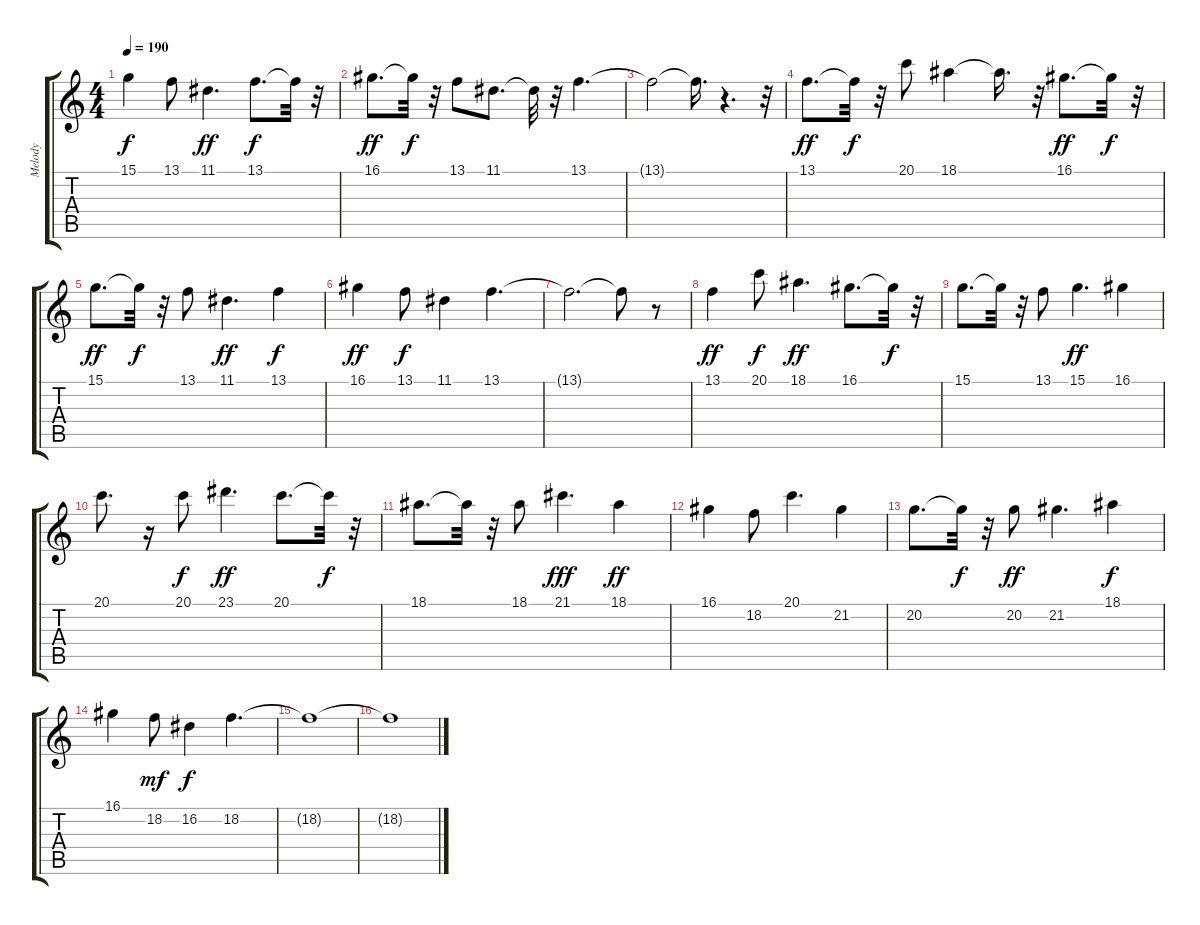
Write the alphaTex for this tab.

\track ("Melody" "Melody") {instrument flute}
\staff {score tabs}
\tuning (E4 B3 G3 D3 A2 E2) {hide}
\ts (4 4)
\tempo 190
\clef g2
\ks c
15.1.4{dy f} 13.1.8 11.1.4{d dy ff} 13.1.8{d dy f} 13.1{t}.32 r.32 |
16.1.8{d dy ff} 16.1{t}.32{dy f} r.32 13.1.8 11.1.8{d} 11.1{t}.32 r.32 13.1.4{d} |
13.1{t}.2 13.1{t}.16{d} r.4{d} r.32 |
13.1.8{d dy ff} 13.1{t}.32{dy f} r.32 20.1.8 18.1.4 18.1{t}.16{d} r.32 16.1.8{d dy ff} 16.1{t}.32{dy f} r.32 |
15.1.8{d dy ff} 15.1{t}.32{dy f} r.32 13.1.8 11.1.4{d dy ff} 13.1.4{dy f} |
16.1.4{dy ff} 13.1.8{dy f} 11.1.4 13.1.4{d} |
13.1{t}.2{d} 13.1{t}.8 r.8 |
13.1.4{dy ff} 20.1.8{dy f} 18.1.4{d dy ff} 16.1.8{d} 16.1{t}.32{dy f} r.32 |
15.1.8{d} 15.1{t}.32 r.32 13.1.8 15.1.4{d dy ff} 16.1.4 |
20.1.8{d} r.16 20.1.8{dy f} 23.1.4{d dy ff} 20.1.8{d} 20.1{t}.32{dy f} r.32 |
18.1.8{d} 18.1{t}.32 r.32 18.1.8 21.1.4{d dy fff} 18.1.4{dy ff} |
16.1.4 18.2.8 20.1.4{d} 21.2.4 |
20.2.8{d} 20.2{t}.32{dy f} r.32 20.2.8{dy ff} 21.2.4{d} 18.1.4{dy f} |
16.1.4 18.2.8{dy mf} 16.2.4{dy f} 18.2.4{d} |
18.2{t}.1 |
18.2{t}.1
